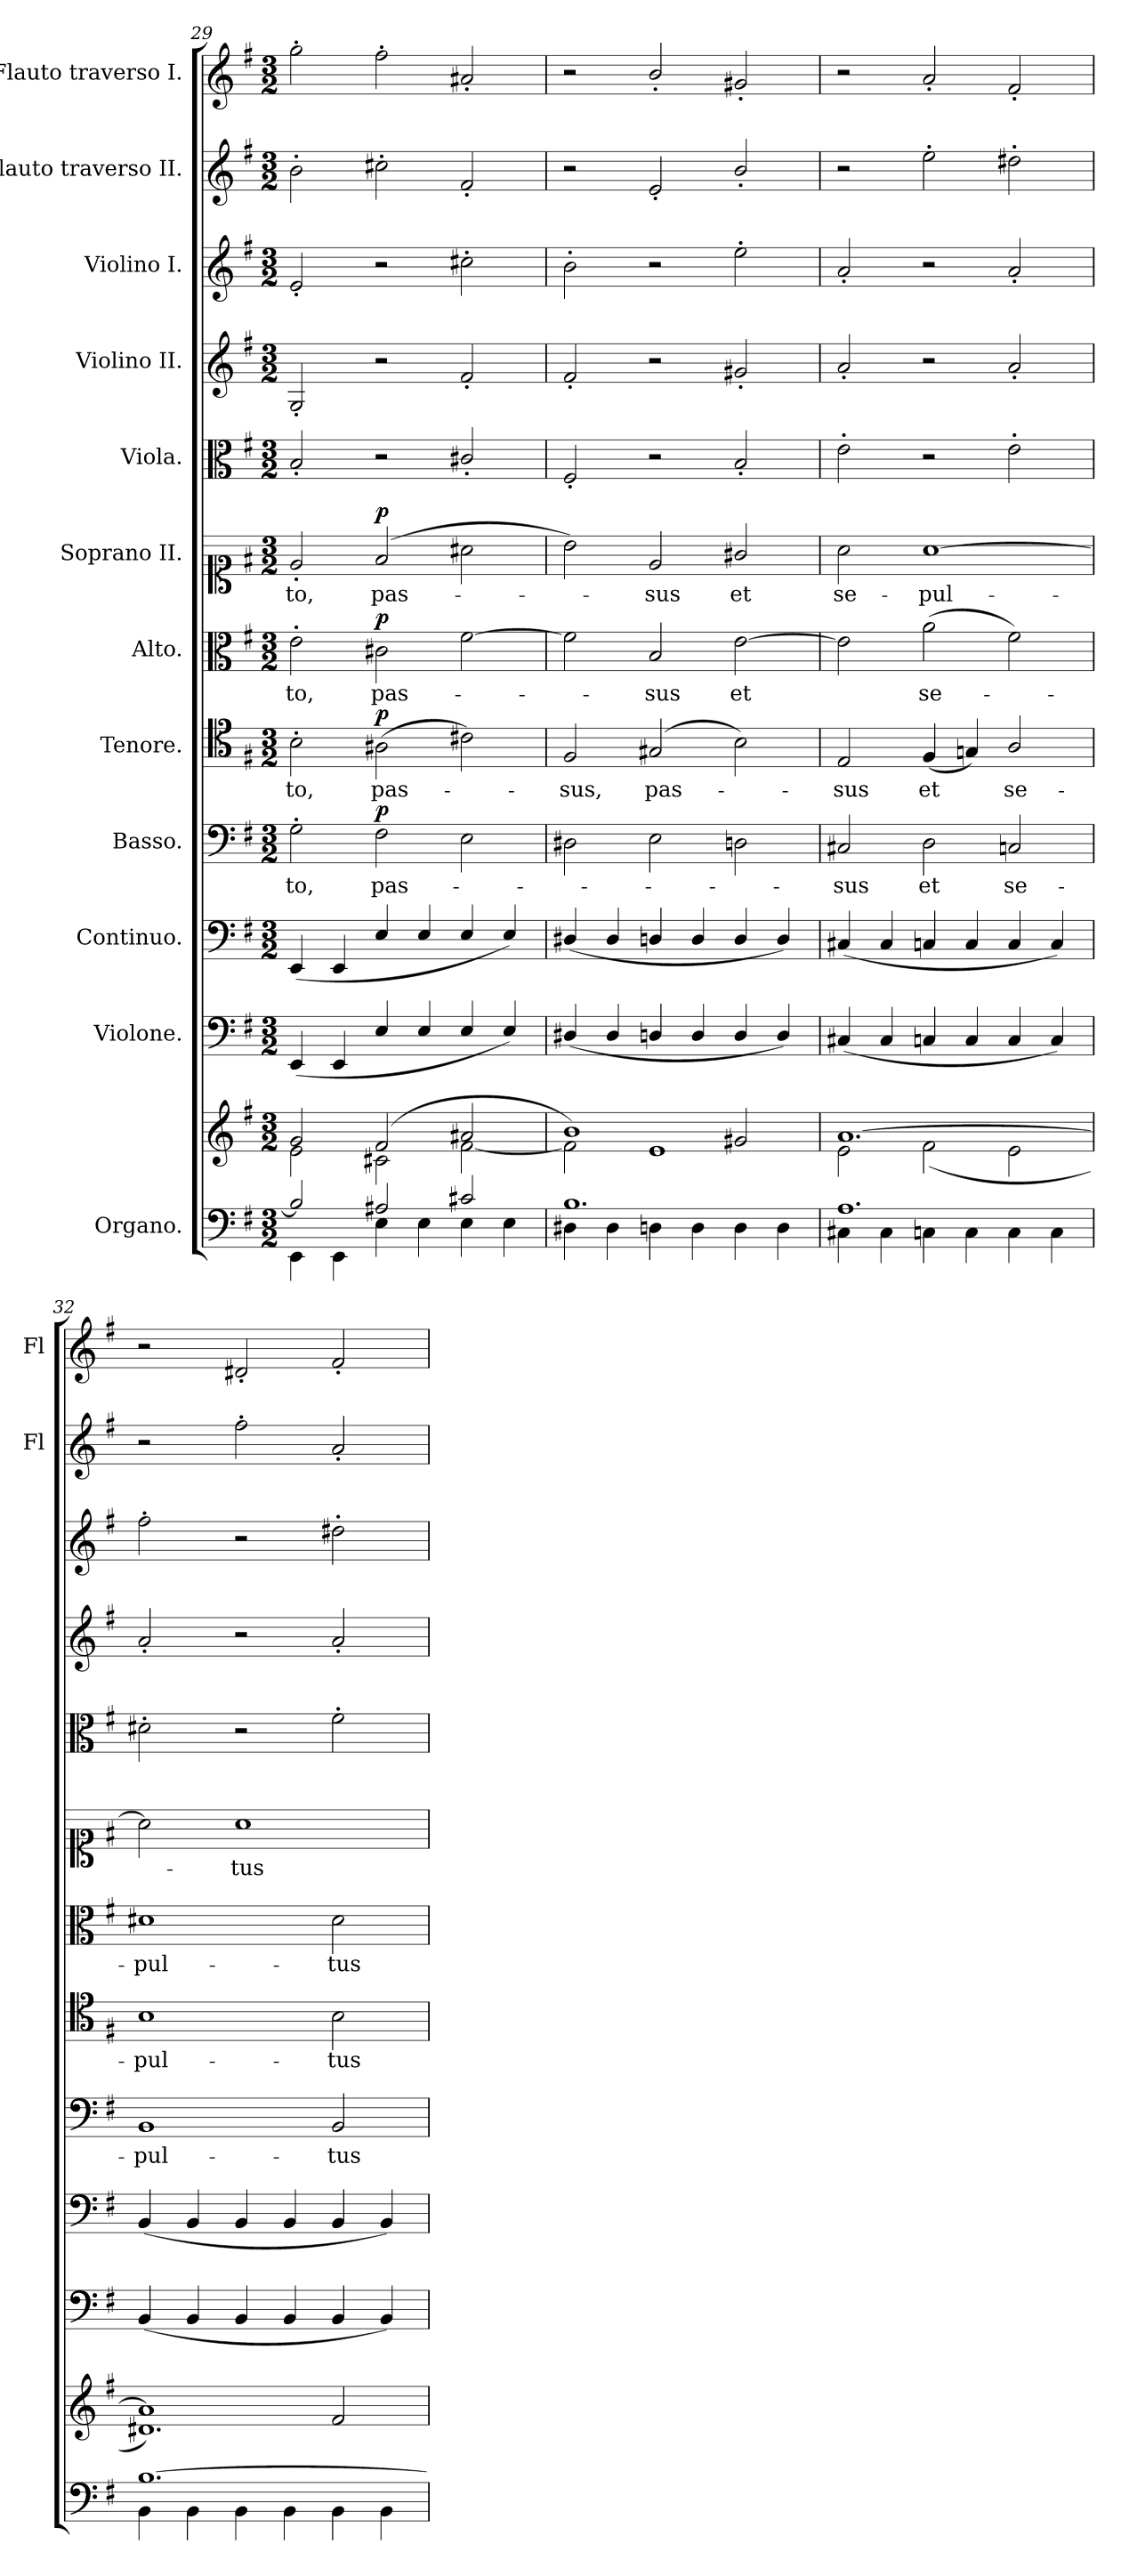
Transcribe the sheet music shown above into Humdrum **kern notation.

**kern	**kern	**kern	**dynam	**kern	**dynam	**kern	**text	**dynam	**kern	**text	**dynam	**kern	**text	**dynam	**kern	**text	**dynam	**kern	**kern	**dynam	**kern	**dynam	**kern	**dynam	**kern	**dynam
*part12	*part12	*part11	*part11	*part10	*part10	*part9	*part9	*part9	*part8	*part8	*part8	*part7	*part7	*part7	*part6	*part6	*part6	*part5	*part4	*part4	*part3	*part3	*part2	*part2	*part1	*part1
*staff13	*staff12	*staff11	*staff11	*staff10	*staff10	*staff9	*staff9	*staff9	*staff8	*staff8	*staff8	*staff7	*staff7	*staff7	*staff6	*staff6	*staff6	*staff5	*staff4	*staff4	*staff3	*staff3	*staff2	*staff2	*staff1	*staff1
*I"Organo.	*	*I"Violone.	*	*I"Continuo.	*	*I"Basso.	*	*	*I"Tenore.	*	*	*I"Alto.	*	*	*I"Soprano II.	*	*	*I"Viola.	*I"Violino II.	*	*I"Violino I.	*	*I"Flauto traverso II.	*	*I"Flauto traverso I.	*
*	*	*	*	*	*	*	*	*	*	*	*	*	*	*	*	*	*	*	*	*	*	*	*I'Fl	*	*I'Fl	*
*clefF4	*clefG2	*clefF4	*	*clefF4	*	*clefF4	*	*	*clefC4	*	*	*clefC3	*	*	*clefC1	*	*	*clefC3	*clefG2	*	*clefG2	*	*clefG2	*	*clefG2	*
*	*	*ITrd7c12	*	*	*	*	*	*	*	*	*	*	*	*	*	*	*	*	*	*	*	*	*	*	*	*
*k[f#]	*k[f#]	*k[f#]	*	*k[f#]	*	*k[f#]	*	*	*k[f#]	*	*	*k[f#]	*	*	*k[f#]	*	*	*k[f#]	*k[f#]	*	*k[f#]	*	*k[f#]	*	*k[f#]	*
*M3/2	*M3/2	*M3/2	*	*M3/2	*	*M3/2	*	*	*M3/2	*	*	*M3/2	*	*	*M3/2	*	*	*M3/2	*M3/2	*	*M3/2	*	*M3/2	*	*M3/2	*
*MM110	*MM110	*MM110	*	*MM110	*	*MM110	*	*	*MM110	*	*	*MM110	*	*	*MM110	*	*	*MM110	*MM110	*	*MM110	*	*MM110	*	*MM110	*
=29	=29	=29	=29	=29	=29	=29	=29	=29	=29	=29	=29	=29	=29	=29	=29	=29	=29	=29	=29	=29	=29	=29	=29	=29	=29	=29
*^	*^	*	*	*	*	*	*	*	*	*	*	*	*	*	*	*	*	*	*	*	*	*	*	*	*	*
!	!	!	!	!	!	!	!	!	!LO:LY:b	!	!	!LO:LY:b	!	!	!LO:LY:b	!	!	!LO:LY:b	!	!	!	!	!	!	!	!	!	!
2B/]	4EE\	2g/	2e\	(4EEE/	.	(4EE/	.	2G'\	-to,	.	2B'\	-to,	.	2e'\	-to,	.	2e'/	-to,	.	2B'/	2G'/	.	2e'/	.	2b'\	.	2gg'\	.
!	!	!	!	!	!LO:DY:b	!	!LO:DY:b	!	!	!	!	!	!	!	!	!	!	!	!	!	!	!	!	!	!	!	!	!
.	4EE\	.	.	4EEE/	other-dynamics	4EE/	other-dynamics	.	.	.	.	.	.	.	.	.	.	.	.	.	.	.	.	.	.	.	.	.
*	*	*	*	*	*	*	*	*	*	*	*	*	*	*	*	*	*	*	*	*	*	*	*	*	*	*	*MM125	*
!	!	!	!	!	!	!	!	!	!LO:LY:b	!LO:DY:a	!	!LO:LY:b	!LO:DY:a	!	!LO:LY:b	!LO:DY:a	!	!LO:LY:b	!LO:DY:a	!	!	!	!	!	!	!LO:DY:b	!	!LO:DY:b
2A#X/	4E\	(2f#/	2c#X\	4EE/	.	4E/	.	2F#\	pas-	p	(2A#X\	pas-	p	2c#X\	pas-	p	(2f#/	pas-	p	2r	2r	.	2r	.	2cc#X'\	other-dynamics	2ff#'\	other-dynamics
.	4E\	.	.	4EE/	.	4E/	.	.	.	.	.	.	.	.	.	.	.	.	.	.	.	.	.	.	.	.	.	.
!	!	!	!	!	!	!	!	!	!	!	!	!	!	!	!	!	!	!	!	!	!	!LO:DY:b	!	!LO:DY:b	!	!	!	!
2c#X/	4E\	2a#X/	[2f#\	4EE/	.	4E/	.	2E\	.	.	2c#X\)	.	.	[2f#\	.	.	2a#X\	.	.	2c#X'/	2f#'/	other-dynamics	2cc#X'\	other-dynamics	2f#'/	.	2a#X'/	.
.	4E\	.	.	4EE/)	.	4E/)	.	.	.	.	.	.	.	.	.	.	.	.	.	.	.	.	.	.	.	.	.	.
=30	=30	=30	=30	=30	=30	=30	=30	=30	=30	=30	=30	=30	=30	=30	=30	=30	=30	=30	=30	=30	=30	=30	=30	=30	=30	=30	=30	=30
!	!	!	!	!	!	!	!	!	!	!	!	!LO:LY:b	!	!	!	!	!	!	!	!	!	!	!	!	!	!	!	!
1.B	4D#X\	1b)	2f#\]	(4DD#X/	.	(4D#X/	.	2D#X\	.	.	2F#/	-sus,	.	2f#\]	.	.	2b\)	.	.	2F#'/	2f#'/	.	2b'\	.	2r	.	2r	.
.	4D#\	.	.	4DD#/	.	4D#/	.	.	.	.	.	.	.	.	.	.	.	.	.	.	.	.	.	.	.	.	.	.
!	!	!	!	!	!	!	!	!	!	!	!	!LO:LY:b	!	!	!LO:LY:b	!	!	!LO:LY:b	!	!	!	!	!	!	!	!	!	!
.	4Dn\	.	1e	4DDn/	.	4Dn/	.	2E\	.	.	(2G#X/	pas-	.	2B/	-sus	.	2e/	-sus	.	2r	2r	.	2r	.	2e'/	.	2b'/	.
.	4D\	.	.	4DD/	.	4D/	.	.	.	.	.	.	.	.	.	.	.	.	.	.	.	.	.	.	.	.	.	.
!	!	!	!	!	!	!	!	!	!	!	!	!	!	!	!LO:LY:b	!	!	!LO:LY:b	!	!	!	!	!	!	!	!	!	!
.	4D\	2g#X/	.	4DD/	.	4D/	.	2Dn\	.	.	2B\)	.	.	[2e\	et	.	2g#X/	et	.	2B'/	2g#X'/	.	2ee'\	.	2b'/	.	2g#X'/	.
.	4D\	.	.	4DD/)	.	4D/)	.	.	.	.	.	.	.	.	.	.	.	.	.	.	.	.	.	.	.	.	.	.
=31	=31	=31	=31	=31	=31	=31	=31	=31	=31	=31	=31	=31	=31	=31	=31	=31	=31	=31	=31	=31	=31	=31	=31	=31	=31	=31	=31	=31
!	!	!	!	!	!	!	!	!	!LO:LY:b	!	!	!LO:LY:b	!	!	!	!	!	!LO:LY:b	!	!	!	!	!	!	!	!	!	!
1.A	4C#X\	[1.a	2e\	(4CC#X/	.	(4C#X/	.	2C#X/	-sus	.	2E/	-sus	.	2e\]	.	.	2a\	se-	.	2e'\	2a'/	.	2a'/	.	2r	.	2r	.
.	4C#\	.	.	4CC#/	.	4C#/	.	.	.	.	.	.	.	.	.	.	.	.	.	.	.	.	.	.	.	.	.	.
!	!	!	!	!	!	!	!	!	!LO:LY:b	!	!	!LO:LY:b	!	!	!LO:LY:b	!	!	!LO:LY:b	!	!	!	!	!	!	!	!	!	!
.	4Cn\	.	(2f#\	4CCn/	.	4Cn/	.	2D\	et	.	(4F#/	et	.	(2a\	se-	.	[1a	-pul-	.	2r	2r	.	2r	.	2ee'\	.	2a'/	.
.	4C\	.	.	4CC/	.	4C/	.	.	.	.	4Gn/)	.	.	.	.	.	.	.	.	.	.	.	.	.	.	.	.	.
!	!	!	!	!	!	!	!	!	!LO:LY:b	!	!	!LO:LY:b	!	!	!	!	!	!	!	!	!	!	!	!	!	!	!	!
.	4C\	.	2e\	4CC/	.	4C/	.	2Cn/	se-	.	2A/	se-	.	2f#\)	.	.	.	.	.	2e'\	2a'/	.	2a'/	.	2dd#X'\	.	2f#'/	.
.	4C\	.	.	4CC/)	.	4C/)	.	.	.	.	.	.	.	.	.	.	.	.	.	.	.	.	.	.	.	.	.	.
=32	=32	=32	=32	=32	=32	=32	=32	=32	=32	=32	=32	=32	=32	=32	=32	=32	=32	=32	=32	=32	=32	=32	=32	=32	=32	=32	=32	=32
!	!	!	!	!	!	!	!	!	!LO:LY:b	!	!	!LO:LY:b	!	!	!LO:LY:b	!	!	!	!	!	!	!	!	!	!	!	!	!
[1.B	4BB\	1a]	1.d#X)	(4BBB/	.	(4BB/	.	1BB	-pul-	.	1B	-pul-	.	1d#X	-pul-	.	2a\]	.	.	2d#X'\	2a'/	.	2ff#'\	.	2r	.	2r	.
.	4BB\	.	.	4BBB/	.	4BB/	.	.	.	.	.	.	.	.	.	.	.	.	.	.	.	.	.	.	.	.	.	.
!	!	!	!	!	!	!	!	!	!	!	!	!	!	!	!	!	!	!LO:LY:b	!	!	!	!	!	!	!	!	!	!
.	4BB\	.	.	4BBB/	.	4BB/	.	.	.	.	.	.	.	.	.	.	1a	-tus	.	2r	2r	.	2r	.	2ff#'\	.	2d#X'/	.
.	4BB\	.	.	4BBB/	.	4BB/	.	.	.	.	.	.	.	.	.	.	.	.	.	.	.	.	.	.	.	.	.	.
!	!	!	!	!	!	!	!	!	!LO:LY:b	!	!	!LO:LY:b	!	!	!LO:LY:b	!	!	!	!	!	!	!	!	!	!	!	!	!
.	4BB\	2f#/	.	4BBB/	.	4BB/	.	2BB/	-tus	.	2B\	-tus	.	2d#\	-tus	.	.	.	.	2f#'\	2a'/	.	2dd#X'\	.	2a'/	.	2f#'/	.
.	4BB\	.	.	4BBB/)	.	4BB/)	.	.	.	.	.	.	.	.	.	.	.	.	.	.	.	.	.	.	.	.	.	.
*v	*v	*	*	*	*	*	*	*	*	*	*	*	*	*	*	*	*	*	*	*	*	*	*	*	*	*	*	*
*	*v	*v	*	*	*	*	*	*	*	*	*	*	*	*	*	*	*	*	*	*	*	*	*	*	*	*	*
=	=	=	=	=	=	=	=	=	=	=	=	=	=	=	=	=	=	=	=	=	=	=	=	=	=	=
*-	*-	*-	*-	*-	*-	*-	*-	*-	*-	*-	*-	*-	*-	*-	*-	*-	*-	*-	*-	*-	*-	*-	*-	*-	*-	*-
